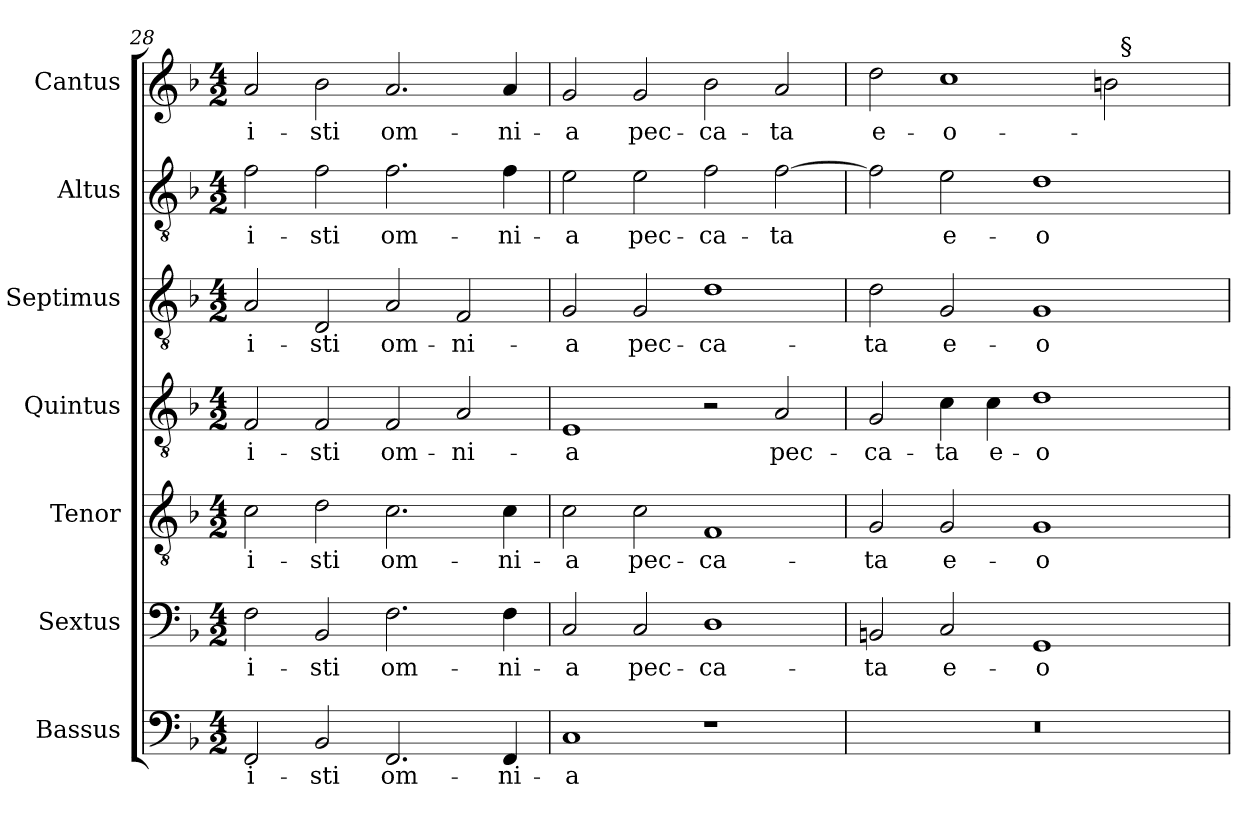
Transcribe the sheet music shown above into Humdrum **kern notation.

**kern	**text	**kern	**text	**kern	**text	**kern	**text	**kern	**text	**kern	**text	**kern	**text
*part7	*part7	*part6	*part6	*part5	*part5	*part4	*part4	*part3	*part3	*part2	*part2	*part1	*part1
*staff7	*staff7	*staff6	*staff6	*staff5	*staff5	*staff4	*staff4	*staff3	*staff3	*staff2	*staff2	*staff1	*staff1
*I"Bassus	*	*I"Sextus	*	*I"Tenor	*	*I"Quintus	*	*I"Septimus	*	*I"Altus	*	*I"Cantus	*
*I'B.	*	*	*	*I'T.	*	*	*	*	*	*I'A.	*	*I'C.	*
*clefF4	*	*clefF4	*	*clefGv2	*	*clefGv2	*	*clefGv2	*	*clefGv2	*	*clefG2	*
*	*	*	*	*ITrd7c12	*	*ITrd7c12	*	*ITrd7c12	*	*ITrd7c12	*	*	*
*k[b-]	*	*k[b-]	*	*k[b-]	*	*k[b-]	*	*k[b-]	*	*k[b-]	*	*k[b-]	*
*d:	*	*d:	*	*d:	*	*d:	*	*d:	*	*d:	*	*d:	*
*M4/2	*	*M4/2	*	*M4/2	*	*M4/2	*	*M4/2	*	*M4/2	*	*M4/2	*
=28	=28	=28	=28	=28	=28	=28	=28	=28	=28	=28	=28	=28	=28
!	!LO:LY:b:color=#000000	!	!	!	!	!	!	!	!	!	!	!	!
!	!	!	!LO:LY:b:color=#000000	!	!	!	!	!	!	!	!	!	!
!	!	!	!	!	!LO:LY:b:color=#000000	!	!	!	!	!	!	!	!
!	!	!	!	!	!	!	!LO:LY:b:color=#000000	!	!	!	!	!	!
!	!	!	!	!	!	!	!	!	!LO:LY:b:color=#000000	!	!	!	!
!	!	!	!	!	!	!	!	!	!	!	!LO:LY:b:color=#000000	!	!
!	!	!	!	!	!	!	!	!	!	!	!	!	!LO:LY:b:color=#000000
2FFi/	-i-	2Fi\	-i-	2Ci\	-i-	2FFi/	-i-	2AAi/	-i-	2Fi\	-i-	2ai/	-i-
!	!LO:LY:b:color=#000000	!	!	!	!	!	!	!	!	!	!	!	!
!	!	!	!LO:LY:b:color=#000000	!	!	!	!	!	!	!	!	!	!
!	!	!	!	!	!LO:LY:b:color=#000000	!	!	!	!	!	!	!	!
!	!	!	!	!	!	!	!LO:LY:b:color=#000000	!	!	!	!	!	!
!	!	!	!	!	!	!	!	!	!LO:LY:b:color=#000000	!	!	!	!
!	!	!	!	!	!	!	!	!	!	!	!LO:LY:b:color=#000000	!	!
!	!	!	!	!	!	!	!	!	!	!	!	!	!LO:LY:b:color=#000000
2BB-i/	-sti	2BB-i/	-sti	2Di\	-sti	2FFi/	-sti	2DDi/	-sti	2Fi\	-sti	2b-i\	-sti
!	!LO:LY:b:color=#000000	!	!	!	!	!	!	!	!	!	!	!	!
!	!	!	!LO:LY:b:color=#000000	!	!	!	!	!	!	!	!	!	!
!	!	!	!	!	!LO:LY:b:color=#000000	!	!	!	!	!	!	!	!
!	!	!	!	!	!	!	!LO:LY:b:color=#000000	!	!	!	!	!	!
!	!	!	!	!	!	!	!	!	!LO:LY:b:color=#000000	!	!	!	!
!	!	!	!	!	!	!	!	!	!	!	!LO:LY:b:color=#000000	!	!
!	!	!	!	!	!	!	!	!	!	!	!	!	!LO:LY:b:color=#000000
2.FFi/	om-	2.Fi\	om-	2.Ci\	om-	2FFi/	om-	2AAi/	om-	2.Fi\	om-	2.ai/	om-
!	!	!	!	!	!	!	!LO:LY:b:color=#000000	!	!	!	!	!	!
!	!	!	!	!	!	!	!	!	!LO:LY:b:color=#000000	!	!	!	!
.	.	.	.	.	.	2AAi/	-ni-	2FFi/	-ni-	.	.	.	.
!	!LO:LY:b:color=#000000	!	!	!	!	!	!	!	!	!	!	!	!
!	!	!	!LO:LY:b:color=#000000	!	!	!	!	!	!	!	!	!	!
!	!	!	!	!	!LO:LY:b:color=#000000	!	!	!	!	!	!	!	!
!	!	!	!	!	!	!	!	!	!	!	!LO:LY:b:color=#000000	!	!
!	!	!	!	!	!	!	!	!	!	!	!	!	!LO:LY:b:color=#000000
4FFi/	-ni-	4Fi\	-ni-	4Ci\	-ni-	.	.	.	.	4Fi\	-ni-	4ai/	-ni-
=29	=29	=29	=29	=29	=29	=29	=29	=29	=29	=29	=29	=29	=29
!	!LO:LY:b:color=#000000	!	!	!	!	!	!	!	!	!	!	!	!
!	!	!	!LO:LY:b:color=#000000	!	!	!	!	!	!	!	!	!	!
!	!	!	!	!	!LO:LY:b:color=#000000	!	!	!	!	!	!	!	!
!	!	!	!	!	!	!	!LO:LY:b:color=#000000	!	!	!	!	!	!
!	!	!	!	!	!	!	!	!	!LO:LY:b:color=#000000	!	!	!	!
!	!	!	!	!	!	!	!	!	!	!	!LO:LY:b:color=#000000	!	!
!	!	!	!	!	!	!	!	!	!	!	!	!	!LO:LY:b:color=#000000
1Ci	-a	2Ci/	-a	2Ci\	-a	1EEi	-a	2GGi/	-a	2Ei\	-a	2gi/	-a
!	!	!	!LO:LY:b:color=#000000	!	!	!	!	!	!	!	!	!	!
!	!	!	!	!	!LO:LY:b:color=#000000	!	!	!	!	!	!	!	!
!	!	!	!	!	!	!	!	!	!LO:LY:b:color=#000000	!	!	!	!
!	!	!	!	!	!	!	!	!	!	!	!LO:LY:b:color=#000000	!	!
!	!	!	!	!	!	!	!	!	!	!	!	!	!LO:LY:b:color=#000000
.	.	2Ci/	pec-	2Ci\	pec-	.	.	2GGi/	pec-	2Ei\	pec-	2gi/	pec-
!	!	!	!LO:LY:b:color=#000000	!	!	!	!	!	!	!	!	!	!
!	!	!	!	!	!LO:LY:b:color=#000000	!	!	!	!	!	!	!	!
!	!	!	!	!	!	!	!	!	!LO:LY:b:color=#000000	!	!	!	!
!	!	!	!	!	!	!	!	!	!	!	!LO:LY:b:color=#000000	!	!
!	!	!	!	!	!	!	!	!	!	!	!	!	!LO:LY:b:color=#000000
1r	.	1Di	-ca-	1FFi	-ca-	2r	.	1Di	-ca-	2Fi\	-ca-	2b-i\	-ca-
!	!	!	!	!	!	!	!LO:LY:b:color=#000000	!	!	!	!	!	!
!	!	!	!	!	!	!	!	!	!	!	!LO:LY:b:color=#000000	!	!
!	!	!	!	!	!	!	!	!	!	!	!	!	!LO:LY:b:color=#000000
.	.	.	.	.	.	2AAi/	pec-	.	.	[2Fi\	-ta	2ai/	-ta
=30	=30	=30	=30	=30	=30	=30	=30	=30	=30	=30	=30	=30	=30
!LO:N:vis=1	!	!	!	!	!	!	!	!	!	!	!	!	!
!	!	!	!LO:LY:b:color=#000000	!	!	!	!	!	!	!	!	!	!
!	!	!	!	!	!LO:LY:b:color=#000000	!	!	!	!	!	!	!	!
!	!	!	!	!	!	!	!LO:LY:b:color=#000000	!	!	!	!	!	!
!	!	!	!	!	!	!	!	!	!LO:LY:b:color=#000000	!	!	!	!
!	!	!	!	!	!	!	!	!	!	!	!	!	!LO:LY:b:color=#000000
*	*	*	*	*	*	*	*	*	*	*	*	*^	*
0r	.	2BBni/	-ta	2GGi/	-ta	2GGi/	-ca-	2Di\	-ta	2Fi\]	.	2ddi\	1ryy	e-
!	!	!	!LO:LY:b:color=#000000	!	!	!	!	!	!	!	!	!	!	!
!	!	!	!	!	!LO:LY:b:color=#000000	!	!	!	!	!	!	!	!	!
!	!	!	!	!	!	!	!LO:LY:b:color=#000000	!	!	!	!	!	!	!
!	!	!	!	!	!	!	!	!	!LO:LY:b:color=#000000	!	!	!	!	!
!	!	!	!	!	!	!	!	!	!	!	!LO:LY:b:color=#000000	!	!	!
!	!	!	!	!	!	!	!	!	!	!	!	!	!	!LO:LY:b:color=#000000
.	.	2Ci/	e-	2GGi/	e-	4Ci\	-ta	2GGi/	e-	2Ei\	e-	1cci	.	-o-
!	!	!	!	!	!	!	!LO:LY:b:color=#000000	!	!	!	!	!	!	!
.	.	.	.	.	.	4Ci\	e-	.	.	.	.	.	.	.
!	!	!	!LO:LY:b:color=#000000	!	!	!	!	!	!	!	!	!	!	!
!	!	!	!	!	!LO:LY:b:color=#000000	!	!	!	!	!	!	!	!	!
!	!	!	!	!	!	!	!LO:LY:b:color=#000000	!	!	!	!	!	!	!
!	!	!	!	!	!	!	!	!	!LO:LY:b:color=#000000	!	!	!	!	!
!	!	!	!	!	!	!	!	!	!	!	!LO:LY:b:color=#000000	!	!	!
.	.	1GGi	-o-	1GGi	-o-	1Di	-o-	1GGi	-o-	1Di	-o-	.	2ryy	.
.	.	.	.	.	.	.	.	.	.	.	.	2bi\	32ryy	.
.	.	.	.	.	.	.	.	.	.	.	.	.	256ryy	.
!	!	!	!	!	!	!	!	!	!	!	!	!	!LO:TX:a:t=§	!
.	.	.	.	.	.	.	.	.	.	.	.	.	4ryy	.
.	.	.	.	.	.	.	.	.	.	.	.	.	8ryy	.
.	.	.	.	.	.	.	.	.	.	.	.	.	16ryy	.
.	.	.	.	.	.	.	.	.	.	.	.	.	64..ryy	.
*	*	*	*	*	*	*	*	*	*	*	*	*v	*v	*
=	=	=	=	=	=	=	=	=	=	=	=	=	=
*-	*-	*-	*-	*-	*-	*-	*-	*-	*-	*-	*-	*-	*-
